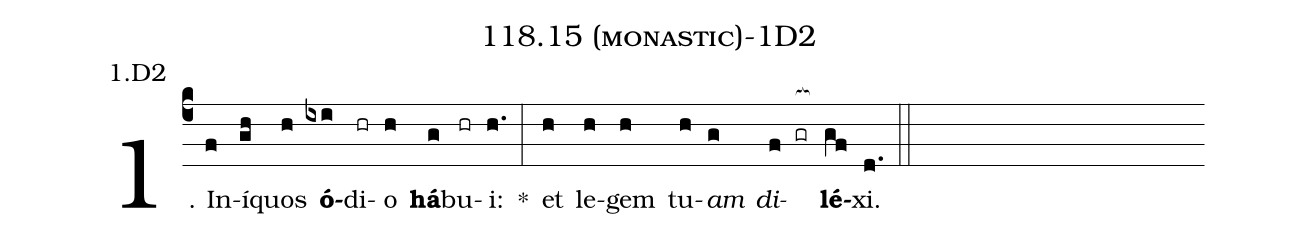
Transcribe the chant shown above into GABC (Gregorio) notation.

name: 118.15 (monastic)-1D2;
annotation: 1.D2;
%%
(c4)1. In(f)í(gh)quos(h) <b>ó</b>(ixi)di(hr)o(h) <b>há</b>(g)bu(hr)i:(h.) *(:) et(h) le(h)gem(h) tu(h)<i>am</i>(g) <i>di</i>(f gr[ocb:1{])<b>lé</b>(gf[ocb:0}])xi.(d.) (::)
